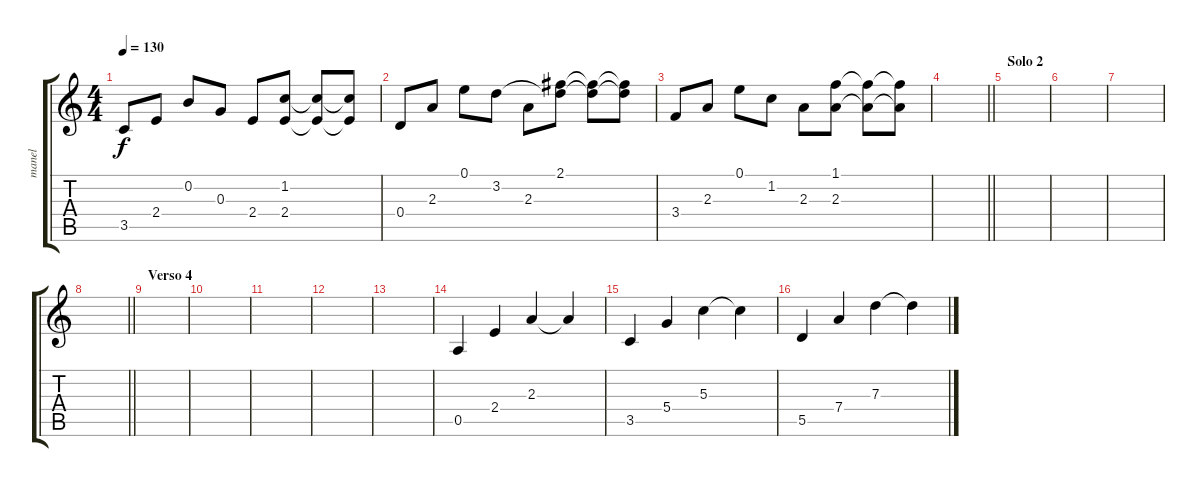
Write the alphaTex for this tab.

\track ("manel" "manel") {instrument electricguitarclean}
\staff {score tabs}
\tuning (E4 B3 G3 D3 A2 E2) {hide}
\ts (4 4)
\tempo 130
\clef g2
\ks c
3.5.8{dy f} 2.4.8 0.2.8 0.3.8 2.4.8 (1.2 2.4).8 (1.2{t} 2.4{t}).8 (1.2{t} 2.4{t}).8 |
0.4.8 2.3.8 0.1.8 3.2.8 2.3.8 (2.1 3.2{t}).8 (2.1{t} 3.2{t}).8 (2.1{t} 3.2{t}).8 |
3.4.8 2.3.8 0.1.8 1.2.8 2.3.8 (1.1 2.3).8 (1.1{t} 2.3{t}).8 (1.1{t} 2.3{t}).8 |
\barLineRight lightlight
|
\section ("" "Solo 2")
|
|
|
\barLineRight lightlight
|
\section ("" "Verso 4")
|
|
|
|
|
0.5.4 2.4.4 2.3.4 2.3{t}.4 |
3.5.4 5.4.4 5.3.4 5.3{t}.4 |
5.5.4 7.4.4 7.3.4 7.3{t}.4
